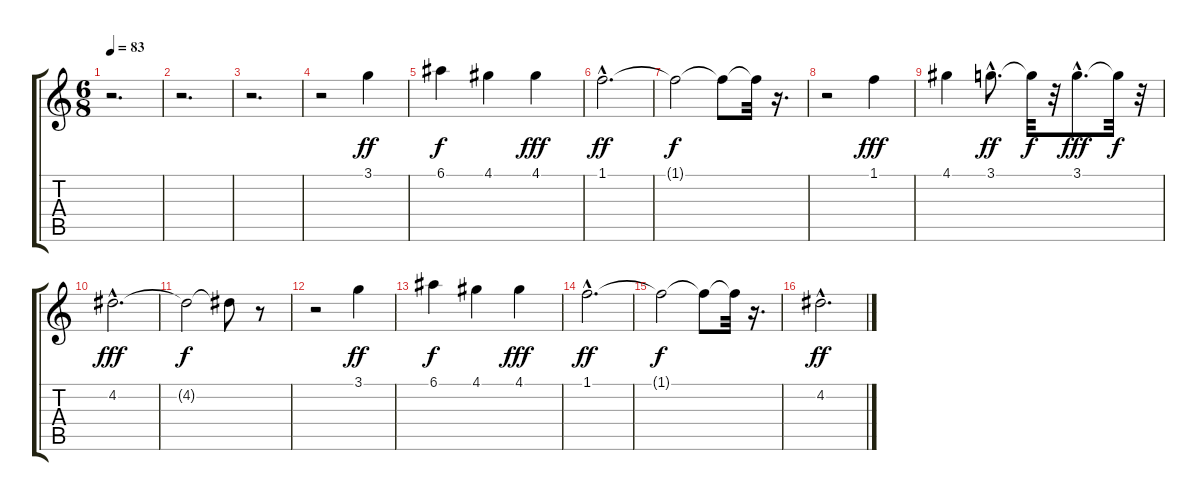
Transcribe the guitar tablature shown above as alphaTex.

\track "" {instrument electricbassfinger}
\staff {score tabs}
\tuning (E4 B3 G3 D3 A2 E2) {hide}
\ts (6 8)
\tempo 83
\clef g2
\ks c
r.2{d dy f} |
r.2{d} |
r.2{d} |
r.2 3.1.4{dy ff} |
6.1.4{dy f} 4.1.4 4.1.4{dy fff} |
1.1{hac}.2{d dy ff} |
1.1{t}.2{dy f} 1.1{t}.8 1.1{t}.32 r.16{d} |
r.2 1.1.4{dy fff} |
4.1.4 3.1{hac}.8{d dy ff} 3.1{t}.32{dy f} r.32 3.1{hac}.8{d dy fff} 3.1{t}.32{dy f} r.32 |
4.2{hac}.2{d dy fff} |
4.2{t}.2{dy f} 4.2{t}.8 r.8 |
r.2 3.1.4{dy ff} |
6.1.4{dy f} 4.1.4 4.1.4{dy fff} |
1.1{hac}.2{d dy ff} |
1.1{t}.2{dy f} 1.1{t}.8 1.1{t}.32 r.16{d} |
4.2{hac}.2{d dy ff}
